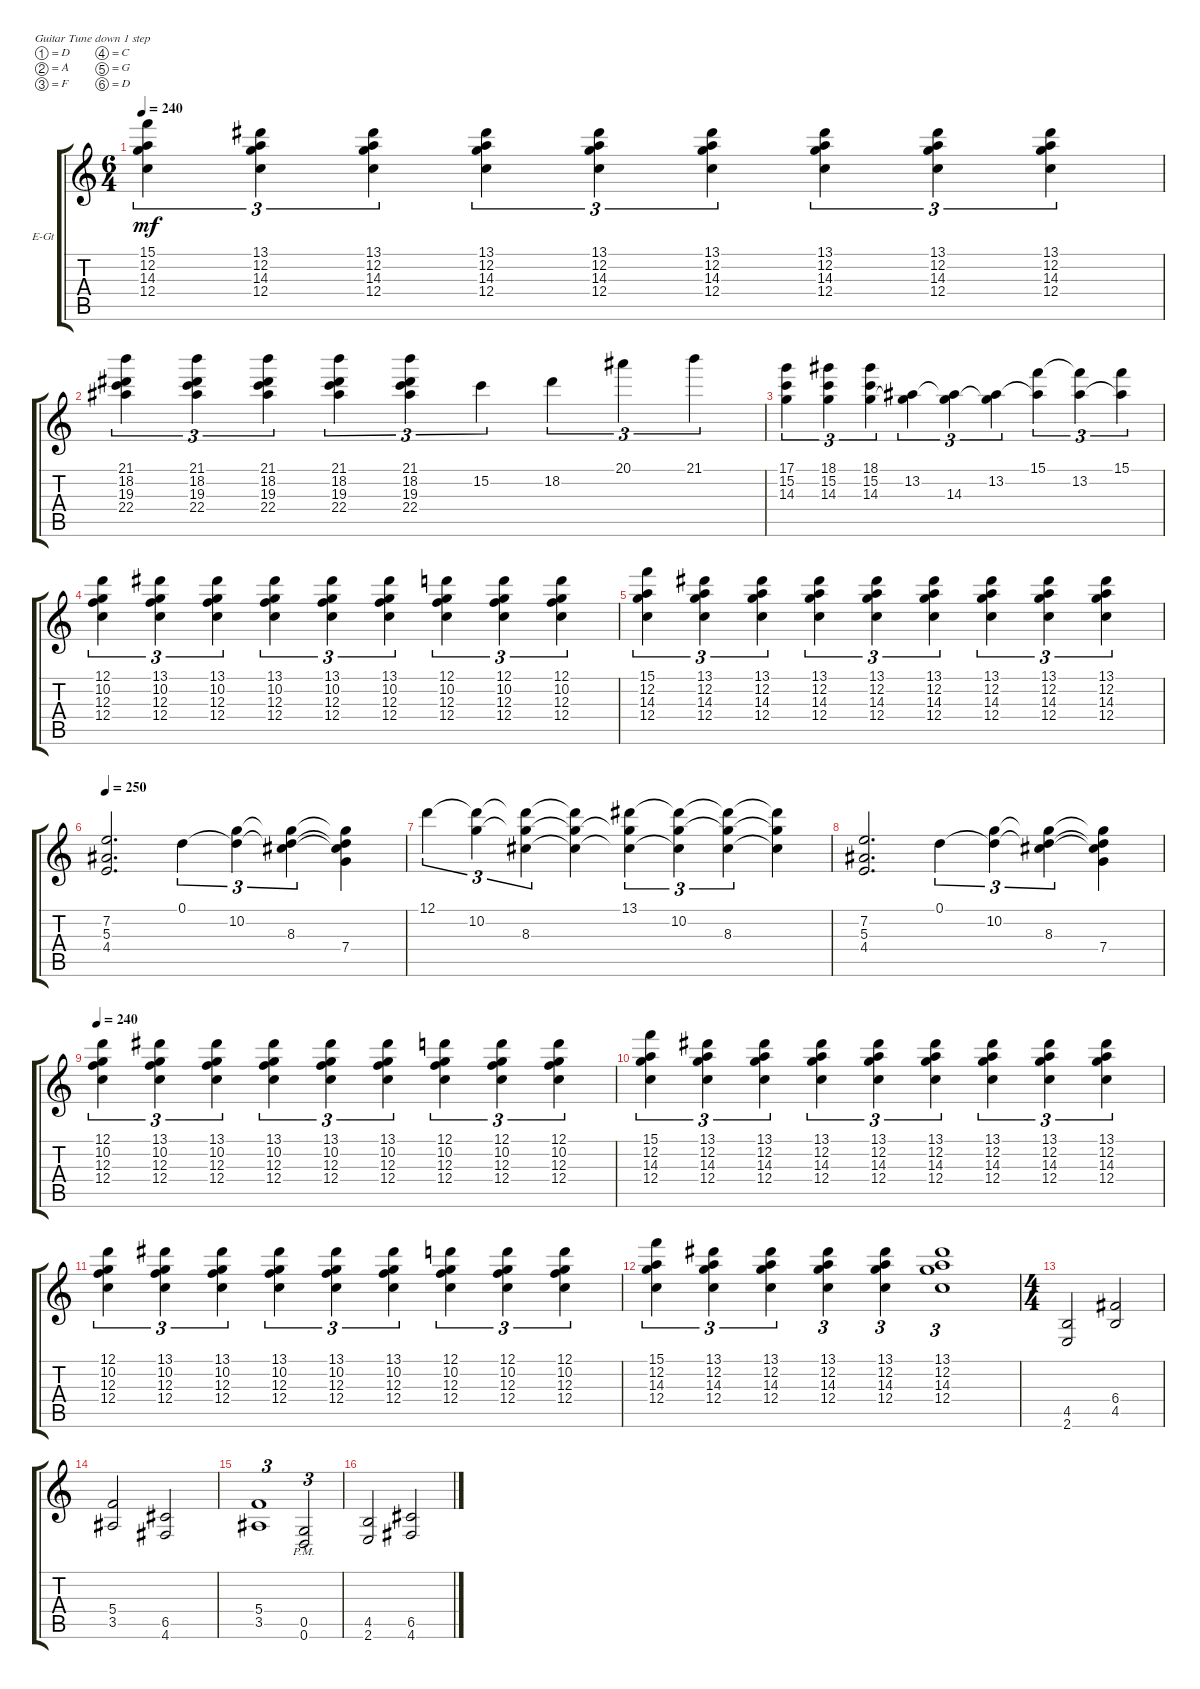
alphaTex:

\defaultSystemsLayout 4
\bracketExtendMode groupsimilarinstruments
\firstSystemTrackNameOrientation horizontal
\otherSystemsTrackNameOrientation horizontal
\track ("Electric Guitar" "E-Gt") {instrument overdrivenguitar}
\staff {score tabs}
\tuning (D4 A3 F3 C3 G2 D2)
\ts (6 4)
\tempo 240
\clef g2
\ks c
(15.1 12.2 14.3 12.4).4{tu (3 2) dy mf} (13.1 12.2 14.3 12.4).4{tu (3 2)} (13.1 12.2 14.3 12.4).4{tu (3 2)} (13.1 12.2 14.3 12.4).4{tu (3 2)} (13.1 12.2 14.3 12.4).4{tu (3 2)} (13.1 12.2 14.3 12.4).4{tu (3 2)} (13.1 12.2 14.3 12.4).4{tu (3 2)} (13.1 12.2 14.3 12.4).4{tu (3 2)} (13.1 12.2 14.3 12.4).4{tu (3 2)} |
(21.1 18.2 19.3 22.4).4{tu (3 2)} (21.1 18.2 19.3 22.4).4{tu (3 2)} (21.1 18.2 19.3 22.4).4{tu (3 2)} (21.1 18.2 19.3 22.4).4{tu (3 2)} (21.1 18.2 19.3 22.4).4{tu (3 2)} 15.2.4{tu (3 2)} 18.2.4{tu (3 2)} 20.1.4{tu (3 2)} 21.1.4{tu (3 2)} |
(17.1 15.2 14.3).4{tu (3 2)} (18.1 15.2 14.3).4{tu (3 2)} (15.2 18.1 14.3).4{tu (3 2)} (13.2 14.3{t}).4{tu (3 2)} (14.3 13.2{t}).4{tu (3 2)} (13.2 14.3{t}).4{tu (3 2)} (15.1 13.2{t}).4{tu (3 2)} (13.2 15.1{t}).4{tu (3 2)} (15.1 13.2{t}).4{tu (3 2)} |
(12.1 12.4 12.3 10.2).4{tu (3 2)} (13.1 12.4 12.3 10.2).4{tu (3 2)} (13.1 12.4 12.3 10.2).4{tu (3 2)} (13.1 12.4 12.3 10.2).4{tu (3 2)} (13.1 12.4 12.3 10.2).4{tu (3 2)} (13.1 12.4 12.3 10.2).4{tu (3 2)} (12.1 12.4 12.3 10.2).4{tu (3 2)} (12.1 12.4 12.3 10.2).4{tu (3 2)} (12.1 12.4 12.3 10.2).4{tu (3 2)} |
(15.1 12.2 14.3 12.4).4{tu (3 2)} (13.1 12.2 14.3 12.4).4{tu (3 2)} (13.1 12.2 14.3 12.4).4{tu (3 2)} (13.1 12.2 14.3 12.4).4{tu (3 2)} (13.1 12.2 14.3 12.4).4{tu (3 2)} (13.1 12.2 14.3 12.4).4{tu (3 2)} (13.1 12.2 14.3 12.4).4{tu (3 2)} (13.1 12.2 14.3 12.4).4{tu (3 2)} (13.1 12.2 14.3 12.4).4{tu (3 2)} |
\tempo 250
(7.2 4.4 5.3).2{d} 0.1.4{tu (3 2)} (10.2 0.1{t}).4{tu (3 2)} (8.3 0.1{t} 10.2{t}).4{tu (3 2)} (7.4 0.1{t} 10.2{t} 8.3{t}).4 |
12.1.4{tu (3 2)} (10.2 12.1{t}).4{tu (3 2)} (8.3 12.1{t} 10.2{t}).4{tu (3 2)} (12.1{t} 10.2{t} 8.3{t}).4 (13.1 8.3{t} 10.2{t}).4{tu (3 2)} (10.2 13.1{t} 8.3{t}).4{tu (3 2)} (8.3 13.1{t} 10.2{t}).4{tu (3 2)} (13.1{t} 10.2{t} 8.3{t}).4 |
(7.2 4.4 5.3).2{d} 0.1.4{tu (3 2)} (10.2 0.1{t}).4{tu (3 2)} (8.3 0.1{t} 10.2{t}).4{tu (3 2)} (7.4 0.1{t} 10.2{t} 8.3{t}).4 |
\tempo 240
(12.1 12.4 12.3 10.2).4{tu (3 2)} (13.1 12.4 12.3 10.2).4{tu (3 2)} (13.1 12.4 12.3 10.2).4{tu (3 2)} (13.1 12.4 12.3 10.2).4{tu (3 2)} (13.1 12.4 12.3 10.2).4{tu (3 2)} (13.1 12.4 12.3 10.2).4{tu (3 2)} (12.1 12.4 12.3 10.2).4{tu (3 2)} (12.1 12.4 12.3 10.2).4{tu (3 2)} (12.1 12.4 12.3 10.2).4{tu (3 2)} |
(15.1 12.2 14.3 12.4).4{tu (3 2)} (13.1 12.2 14.3 12.4).4{tu (3 2)} (13.1 12.2 14.3 12.4).4{tu (3 2)} (13.1 12.2 14.3 12.4).4{tu (3 2)} (13.1 12.2 14.3 12.4).4{tu (3 2)} (13.1 12.2 14.3 12.4).4{tu (3 2)} (13.1 12.2 14.3 12.4).4{tu (3 2)} (13.1 12.2 14.3 12.4).4{tu (3 2)} (13.1 12.2 14.3 12.4).4{tu (3 2)} |
(12.1 12.4 12.3 10.2).4{tu (3 2)} (13.1 12.4 12.3 10.2).4{tu (3 2)} (13.1 12.4 12.3 10.2).4{tu (3 2)} (13.1 12.4 12.3 10.2).4{tu (3 2)} (13.1 12.4 12.3 10.2).4{tu (3 2)} (13.1 12.4 12.3 10.2).4{tu (3 2)} (12.1 12.4 12.3 10.2).4{tu (3 2)} (12.1 12.4 12.3 10.2).4{tu (3 2)} (12.1 12.4 12.3 10.2).4{tu (3 2)} |
(15.1 12.2 14.3 12.4).4{tu (3 2)} (13.1 12.2 14.3 12.4).4{tu (3 2)} (13.1 12.2 14.3 12.4).4{tu (3 2)} (13.1 12.2 14.3 12.4).4{tu (3 2)} (13.1 12.2 14.3 12.4).4{tu (3 2)} (13.1 12.2 14.3 12.4).1{tu (3 2)} |
\ts (4 4)
(2.6 4.5).2 (4.5 6.4).2 |
(3.5 5.4).2 (4.6 6.5).2 |
(3.5 5.4).1{tu (3 2)} (0.6{pm} 0.5{pm}).2{tu (3 2)} |
(2.6 4.5).2 (6.5 4.6).2
